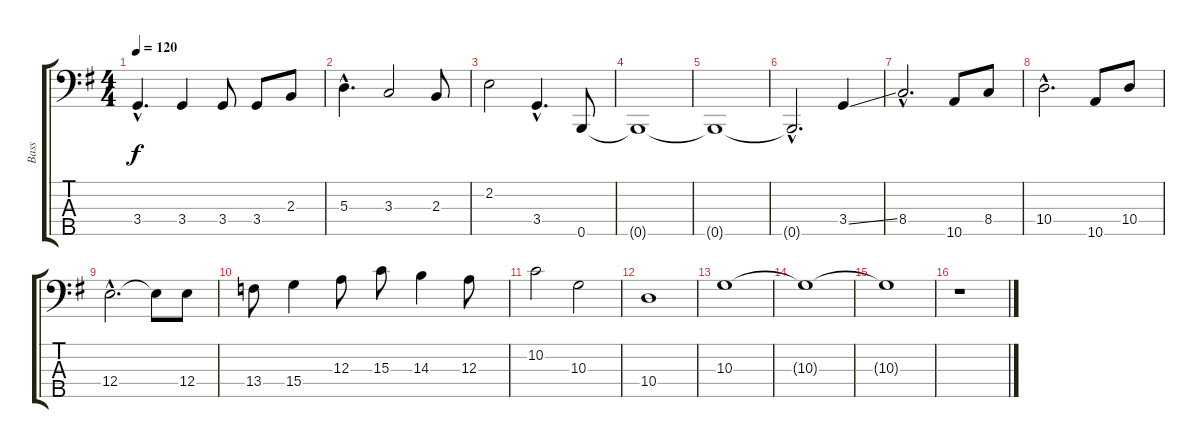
\track ("Bass" "Bass") {instrument electricbassfinger}
\staff {score tabs}
\tuning (G2 D2 A1 E1 B0) {hide}
\ts (4 4)
\tempo 120
\clef f4
\ks g
3.4{hac}.4{d dy f} 3.4.4 3.4.8 3.4.8 2.3.8 |
5.3{hac}.4{d} 3.3.2 2.3.8 |
2.2.2 3.4{hac}.4{d} 0.5.8 |
0.5{t}.1 |
0.5{t}.1 |
0.5{hac t}.2{d} 3.4{ss}.4 |
8.4{hac}.2{d} 10.5.8 8.4.8 |
10.4{hac}.2{d} 10.5.8 10.4.8 |
12.4{hac}.2{d} 12.4{t}.8 12.4.8 |
13.4.8 15.4.4 12.3.8 15.3.8 14.3.4 12.3.8 |
10.2.2 10.3.2 |
10.4.1 |
10.3.1 |
10.3{t}.1 |
10.3{t}.1 |
r.1
